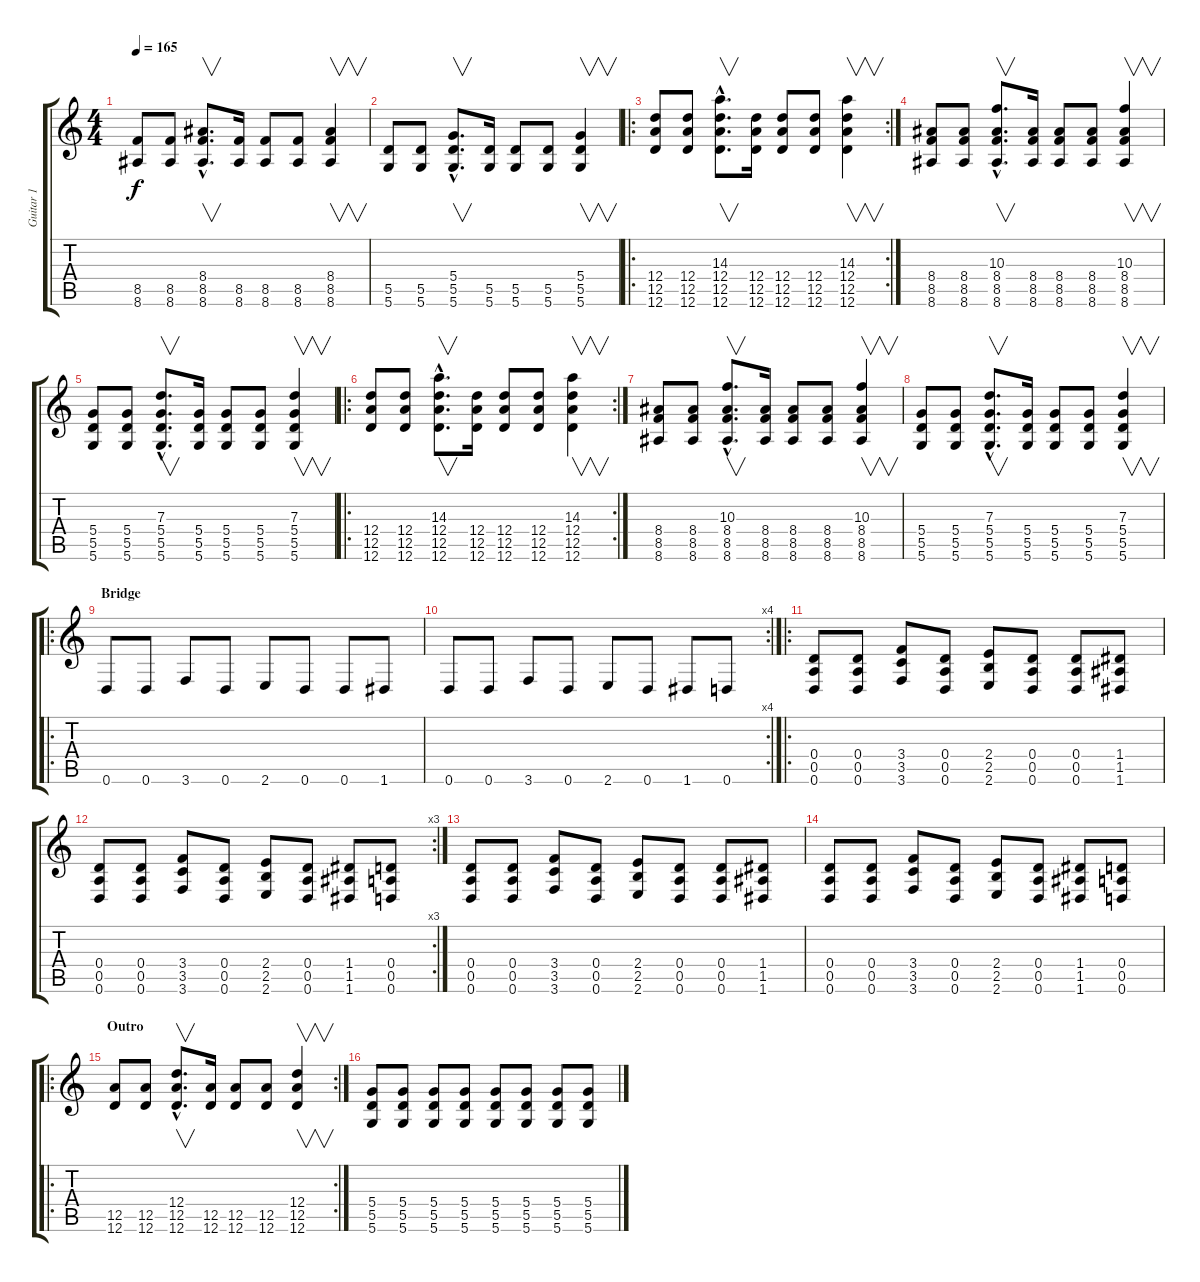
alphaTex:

\track ("Guitar 1" "Guitar 1") {instrument distortionguitar}
\staff {score tabs}
\tuning (E4 B3 G3 D3 A2 D2) {hide}
\ts (4 4)
\tempo 165
\clef g2
\ks c
(8.5 8.6).8{dy f} (8.5 8.6).8 (8.4{hac} 8.5{hac} 8.6{hac}).8{v d} (8.5 8.6).16 (8.5 8.6).8 (8.5 8.6).8 (8.4 8.5 8.6).4{v} |
(5.5 5.6).8 (5.5 5.6).8 (5.4{hac} 5.5{hac} 5.6{hac}).8{v d} (5.5 5.6).16 (5.5 5.6).8 (5.5 5.6).8 (5.4 5.5 5.6).4{v} |
\ro
\rc 2
(12.4 12.5 12.6).8 (12.4 12.5 12.6).8 (14.3{hac} 12.4{hac} 12.5{hac} 12.6{hac}).8{v d} (12.4 12.5 12.6).16 (12.4 12.5 12.6).8 (12.4 12.5 12.6).8 (14.3 12.4 12.5 12.6).4{v} |
(8.4 8.5 8.6).8 (8.4 8.5 8.6).8 (10.3{hac} 8.4{hac} 8.5{hac} 8.6{hac}).8{v d} (8.4 8.5 8.6).16 (8.4 8.5 8.6).8 (8.4 8.5 8.6).8 (10.3 8.4 8.5 8.6).4{v} |
(5.4 5.5 5.6).8 (5.4 5.5 5.6).8 (7.3{hac} 5.4{hac} 5.5{hac} 5.6{hac}).8{v d} (5.4 5.5 5.6).16 (5.4 5.5 5.6).8 (5.4 5.5 5.6).8 (7.3 5.4 5.5 5.6).4{v} |
\ro
\rc 2
(12.4 12.5 12.6).8 (12.4 12.5 12.6).8 (14.3{hac} 12.4{hac} 12.5{hac} 12.6{hac}).8{v d} (12.4 12.5 12.6).16 (12.4 12.5 12.6).8 (12.4 12.5 12.6).8 (14.3 12.4 12.5 12.6).4{v} |
(8.4 8.5 8.6).8 (8.4 8.5 8.6).8 (10.3{hac} 8.4{hac} 8.5{hac} 8.6{hac}).8{v d} (8.4 8.5 8.6).16 (8.4 8.5 8.6).8 (8.4 8.5 8.6).8 (10.3 8.4 8.5 8.6).4{v} |
(5.4 5.5 5.6).8 (5.4 5.5 5.6).8 (7.3{hac} 5.4{hac} 5.5{hac} 5.6{hac}).8{v d} (5.4 5.5 5.6).16 (5.4 5.5 5.6).8 (5.4 5.5 5.6).8 (7.3 5.4 5.5 5.6).4{v} |
\ro
\section ("" "Bridge")
0.6.8 0.6.8 3.6.8 0.6.8 2.6.8 0.6.8 0.6.8 1.6.8 |
\rc 4
0.6.8 0.6.8 3.6.8 0.6.8 2.6.8 0.6.8 1.6.8 0.6.8 |
\ro
(0.4 0.5 0.6).8 (0.4 0.5 0.6).8 (3.4 3.5 3.6).8 (0.4 0.5 0.6).8 (2.4 2.5 2.6).8 (0.4 0.5 0.6).8 (0.4 0.5 0.6).8 (1.4 1.5 1.6).8 |
\rc 3
(0.4 0.5 0.6).8 (0.4 0.5 0.6).8 (3.4 3.5 3.6).8 (0.4 0.5 0.6).8 (2.4 2.5 2.6).8 (0.4 0.5 0.6).8 (1.4 1.5 1.6).8 (0.4 0.5 0.6).8 |
(0.4 0.5 0.6).8 (0.4 0.5 0.6).8 (3.4 3.5 3.6).8 (0.4 0.5 0.6).8 (2.4 2.5 2.6).8 (0.4 0.5 0.6).8 (0.4 0.5 0.6).8 (1.4 1.5 1.6).8 |
(0.4 0.5 0.6).8 (0.4 0.5 0.6).8 (3.4 3.5 3.6).8 (0.4 0.5 0.6).8 (2.4 2.5 2.6).8 (0.4 0.5 0.6).8 (1.4 1.5 1.6).8 (0.4 0.5 0.6).8 |
\ro
\rc 2
\section ("" "Outro")
(12.5 12.6).8 (12.5 12.6).8 (12.4{hac} 12.5{hac} 12.6{hac}).8{v d} (12.5 12.6).16 (12.5 12.6).8 (12.5 12.6).8 (12.4 12.5 12.6).4{v} |
(5.4 5.5 5.6).8 (5.4 5.5 5.6).8 (5.4 5.5 5.6).8 (5.4 5.5 5.6).8 (5.4 5.5 5.6).8 (5.4 5.5 5.6).8 (5.4 5.5 5.6).8 (5.4 5.5 5.6).8
